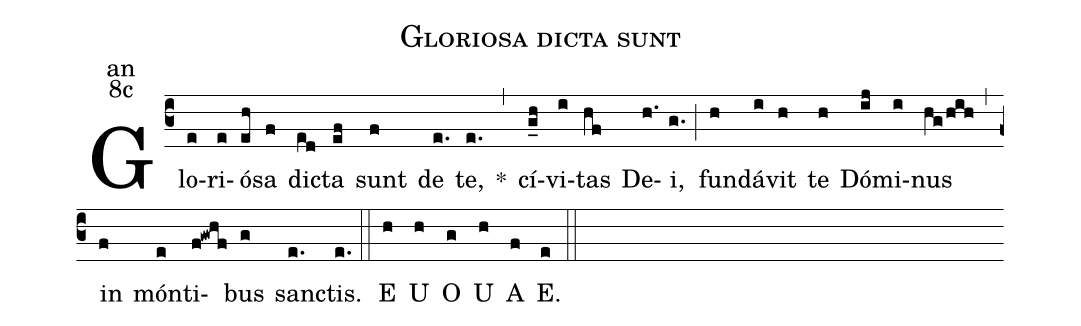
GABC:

name:Gloriosa dicta sunt;
office-part:an;
mode:8c;
%%
(c3) Glo(e)ri(e)ó(eh)sa(f) di(ed)cta(ef) sunt(f) de(e.) te,(e.) <sp>*</sp>(,) cí(g_h)vi(i)tas(hf) De(h.)i,(g.) (;) fun(h)dá(i)vit(h) te(h) Dó(ij)mi(i)nus(hg/hih) (,)
in(f) món(e)ti(f!gwhf)bus(g) san(e.)ctis.(e.) (::)
<eu>E(h) U(h) O(g) U(h) A(f) E.(e) </eu>(::)
